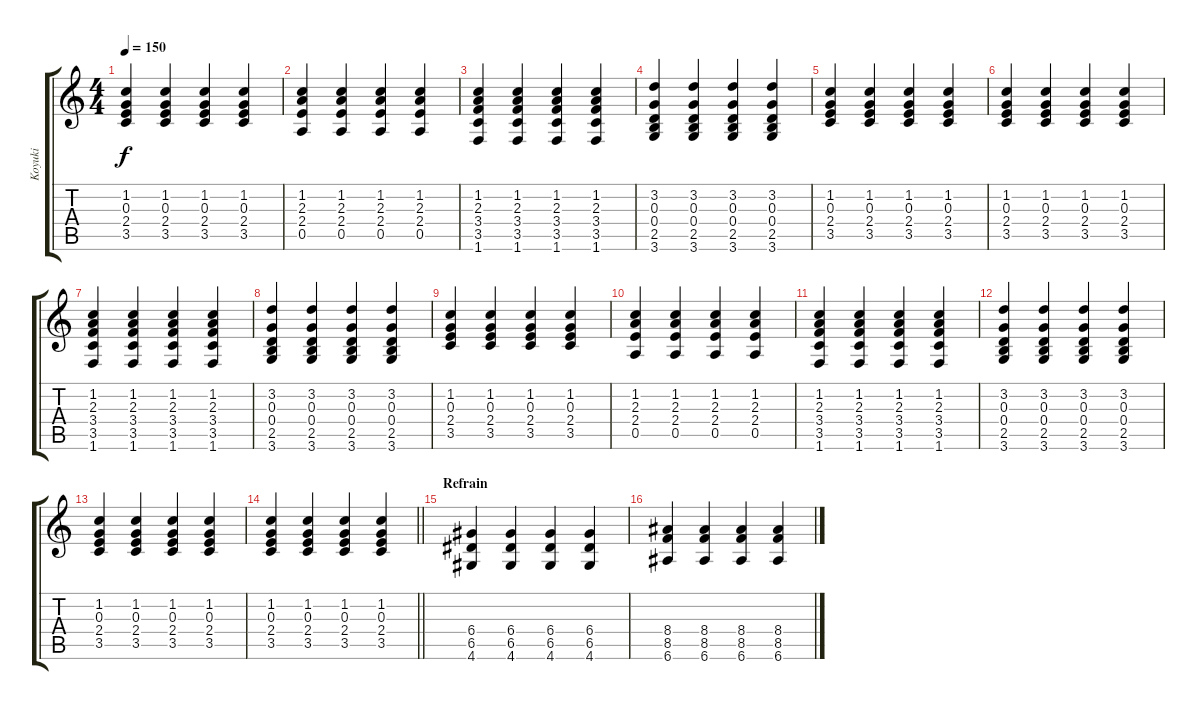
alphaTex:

\track ("Koyuki" "Koyuki") {instrument overdrivenguitar}
\staff {score tabs}
\tuning (E4 B3 G3 D3 A2 E2) {hide}
\ts (4 4)
\tempo 150
\clef g2
\ks c
(1.2 0.3 2.4 3.5).4{dy f} (1.2 0.3 2.4 3.5).4 (1.2 0.3 2.4 3.5).4 (1.2 0.3 2.4 3.5).4 |
(1.2 2.3 2.4 0.5).4 (1.2 2.3 2.4 0.5).4 (1.2 2.3 2.4 0.5).4 (1.2 2.3 2.4 0.5).4 |
(1.2 2.3 3.4 3.5 1.6).4 (1.2 2.3 3.4 3.5 1.6).4 (1.2 2.3 3.4 3.5 1.6).4 (1.2 2.3 3.4 3.5 1.6).4 |
(3.2 0.3 0.4 2.5 3.6).4 (3.2 0.3 0.4 2.5 3.6).4 (3.2 0.3 0.4 2.5 3.6).4 (3.2 0.3 0.4 2.5 3.6).4 |
(1.2 0.3 2.4 3.5).4 (1.2 0.3 2.4 3.5).4 (1.2 0.3 2.4 3.5).4 (1.2 0.3 2.4 3.5).4 |
(1.2 0.3 2.4 3.5).4 (1.2 0.3 2.4 3.5).4 (1.2 0.3 2.4 3.5).4 (1.2 0.3 2.4 3.5).4 |
(1.2 2.3 3.4 3.5 1.6).4 (1.2 2.3 3.4 3.5 1.6).4 (1.2 2.3 3.4 3.5 1.6).4 (1.2 2.3 3.4 3.5 1.6).4 |
(3.2 0.3 0.4 2.5 3.6).4 (3.2 0.3 0.4 2.5 3.6).4 (3.2 0.3 0.4 2.5 3.6).4 (3.2 0.3 0.4 2.5 3.6).4 |
(1.2 0.3 2.4 3.5).4 (1.2 0.3 2.4 3.5).4 (1.2 0.3 2.4 3.5).4 (1.2 0.3 2.4 3.5).4 |
(1.2 2.3 2.4 0.5).4 (1.2 2.3 2.4 0.5).4 (1.2 2.3 2.4 0.5).4 (1.2 2.3 2.4 0.5).4 |
(1.2 2.3 3.4 3.5 1.6).4 (1.2 2.3 3.4 3.5 1.6).4 (1.2 2.3 3.4 3.5 1.6).4 (1.2 2.3 3.4 3.5 1.6).4 |
(3.2 0.3 0.4 2.5 3.6).4 (3.2 0.3 0.4 2.5 3.6).4 (3.2 0.3 0.4 2.5 3.6).4 (3.2 0.3 0.4 2.5 3.6).4 |
(1.2 0.3 2.4 3.5).4 (1.2 0.3 2.4 3.5).4 (1.2 0.3 2.4 3.5).4 (1.2 0.3 2.4 3.5).4 |
\barLineRight lightlight
(1.2 0.3 2.4 3.5).4 (1.2 0.3 2.4 3.5).4 (1.2 0.3 2.4 3.5).4 (1.2 0.3 2.4 3.5).4 |
\section ("" "Refrain")
(6.4 6.5 4.6).4 (6.4 6.5 4.6).4 (6.4 6.5 4.6).4 (6.4 6.5 4.6).4 |
(8.4 8.5 6.6).4 (8.4 8.5 6.6).4 (8.4 8.5 6.6).4 (8.4 8.5 6.6).4
